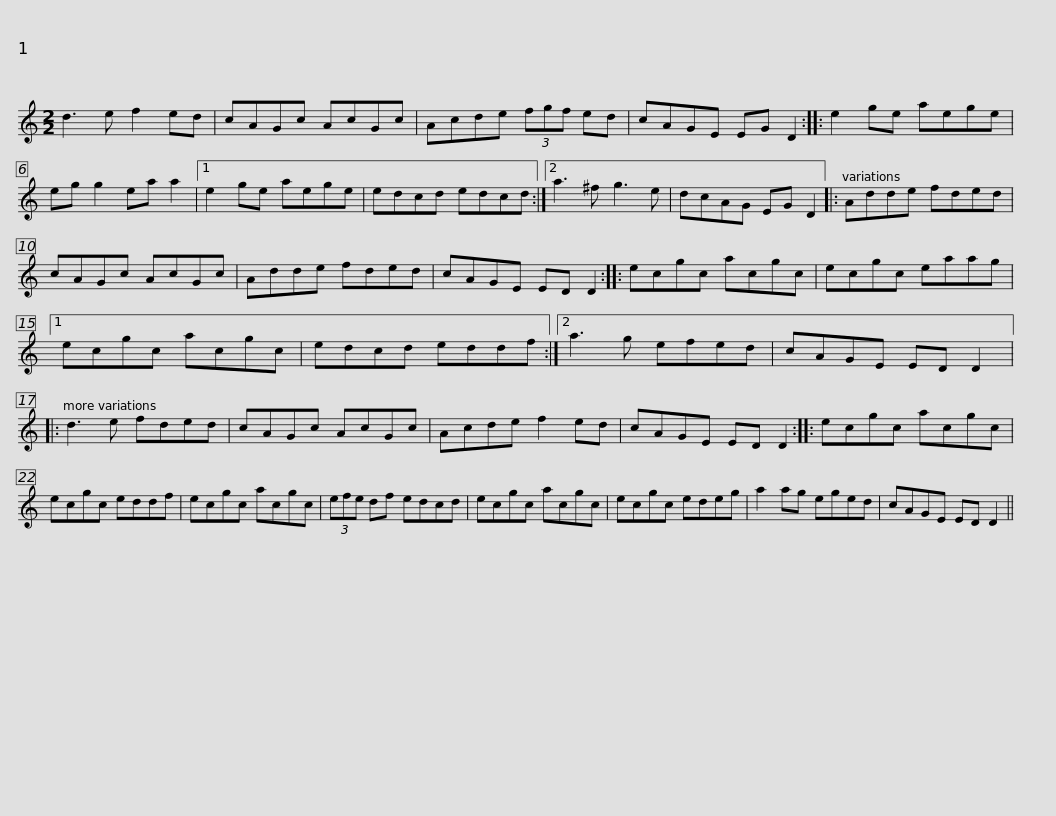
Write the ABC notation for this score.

X:1
L:1/8
M:2/2
I:linebreak $
K:C
V:1 treble
V:1
 d3 e f2 ed | cAGc AcGc | Acde (3fgf ed | cAGE EG D2 :: e2 ge aege | %5
 eg g2 ea a2 |1$ e2 ge aege | edcd edcd :|2 a3 ^f g3 e | dcAG EG D2 |: %10
 Adde fded | cAGc AcGc |$ Adde fded | cAGE ED D2 :: ecgc acgc | %15
 ecgc eaag |1 ecgc acgc |$ edcd eddf :|2 a3 g efed | cAGE ED D2 |: %20
 d3 e fded | cAGc AcGc | Acde f2 ed |$ cAGE ED D2 :: ecgc acgc | %25
 ecgc eddf | ecgc acgc | (3efe df edcd |$ ecgc acgc | ecgc edeg | %30
 a2 ag eged | cAGE ED D2 || %32
